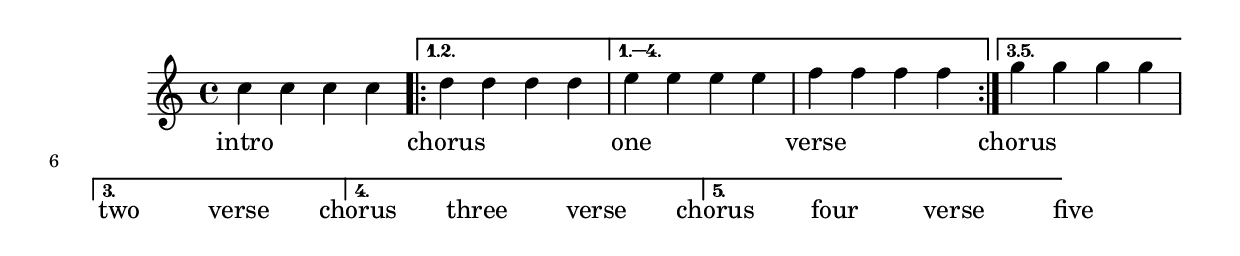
\version "1.7.6"
% The volta texts should read: 1-4  and  5
% Not 1 and 2
% (see 1.2.17)

%{
Hi,
	I want to write some music that has the structure:

	Intro
	\repeat 4 { Chorus [first-ending] verse }
	fifth-ending final

	The obvious:

	\repeat 4 { Chorus \alternative{{first-ending}{}} verse}
	\alternative{{}{fifth-ending}}
	final

	doesn't work.

	And the (logically correct but ugly)

	\repeat 4 {Chorus}
	\alternative {{first-ending verse}{fifth ending}}
	final

	is very ugly, because the volta bracket keeps going for so
	long.

	Peter C
%}

\score{
	<
		\context Staff \notes\relative c''{
			c c c c
			% coda-klugde: let volta span only one bar
			\property Staff.voltaSpannerDuration = #(ly:make-moment 1 1)
			\repeat "volta" 5 { d d d d }
				\alternative { { e e e e f f f f }
			{ g g g g } }
		}
		\context Lyrics \lyrics{
			intro1
			\repeat fold 5 {}
			\alternative {
				{ chorus1 one verse1 }
				{ chorus1 two verse1 }
				{ chorus1 three verse }
				{ chorus1 four verse }
			}
			five1
		}
	>
}


% 
%% new-chords-done %%
